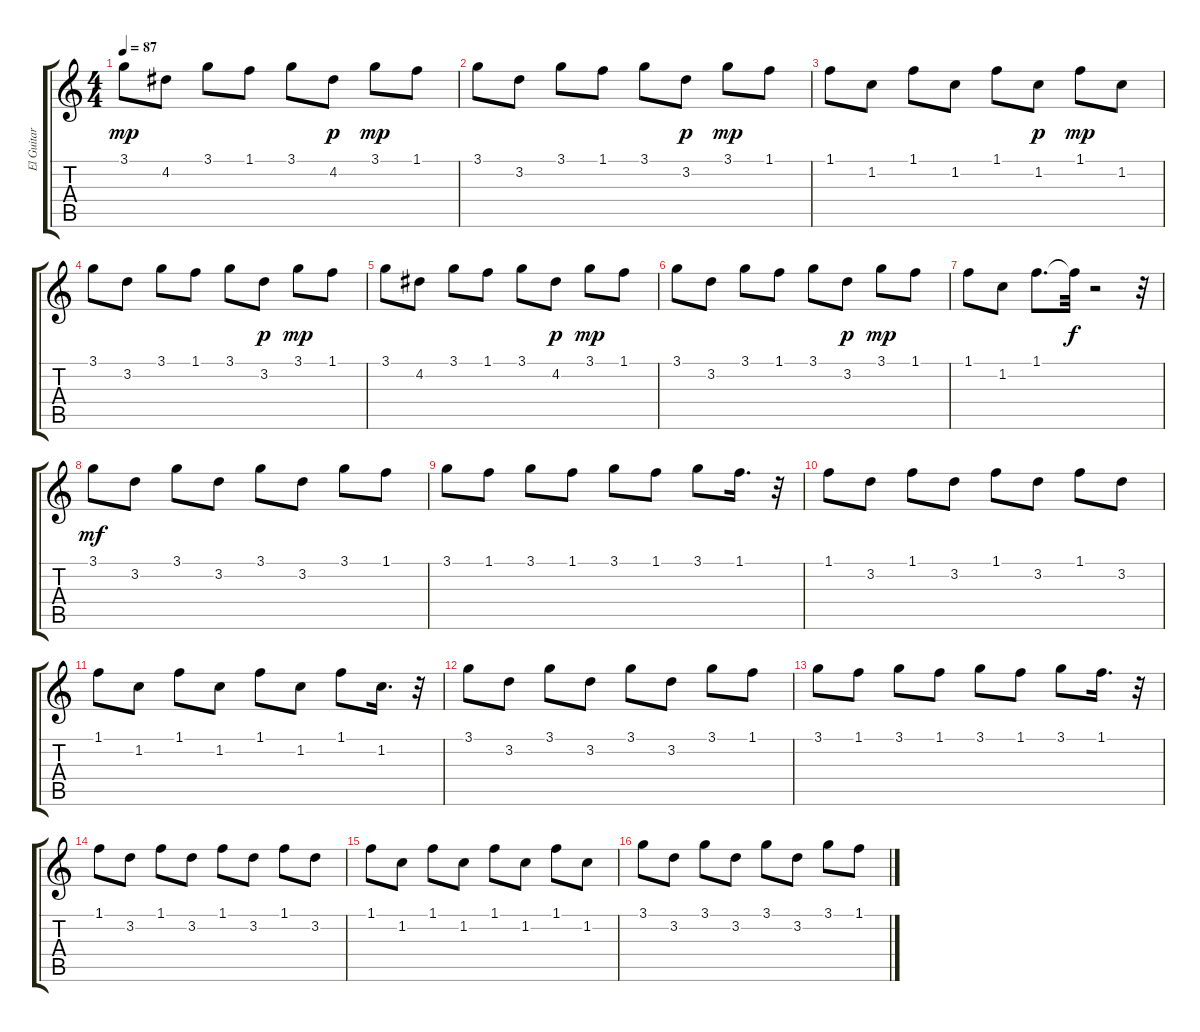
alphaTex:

\track ("El Guitar " "El Guitar ") {instrument electricguitarjazz}
\staff {score tabs}
\tuning (E4 B3 G3 D3 A2 E2) {hide}
\ts (4 4)
\tempo 87
\clef g2
\ks c
3.1.8{dy mp} 4.2.8 3.1.8 1.1.8 3.1.8 4.2.8{dy p} 3.1.8{dy mp} 1.1.8 |
3.1.8 3.2.8 3.1.8 1.1.8 3.1.8 3.2.8{dy p} 3.1.8{dy mp} 1.1.8 |
1.1.8 1.2.8 1.1.8 1.2.8 1.1.8 1.2.8{dy p} 1.1.8{dy mp} 1.2.8 |
3.1.8 3.2.8 3.1.8 1.1.8 3.1.8 3.2.8{dy p} 3.1.8{dy mp} 1.1.8 |
3.1.8 4.2.8 3.1.8 1.1.8 3.1.8 4.2.8{dy p} 3.1.8{dy mp} 1.1.8 |
3.1.8 3.2.8 3.1.8 1.1.8 3.1.8 3.2.8{dy p} 3.1.8{dy mp} 1.1.8 |
1.1.8 1.2.8 1.1.8{d} 1.1{t}.32{dy f} r.2 r.32 |
3.1.8{dy mf} 3.2.8 3.1.8 3.2.8 3.1.8 3.2.8 3.1.8 1.1.8 |
3.1.8 1.1.8 3.1.8 1.1.8 3.1.8 1.1.8 3.1.8 1.1.16{d} r.32 |
1.1.8 3.2.8 1.1.8 3.2.8 1.1.8 3.2.8 1.1.8 3.2.8 |
1.1.8 1.2.8 1.1.8 1.2.8 1.1.8 1.2.8 1.1.8 1.2.16{d} r.32 |
3.1.8 3.2.8 3.1.8 3.2.8 3.1.8 3.2.8 3.1.8 1.1.8 |
3.1.8 1.1.8 3.1.8 1.1.8 3.1.8 1.1.8 3.1.8 1.1.16{d} r.32 |
1.1.8 3.2.8 1.1.8 3.2.8 1.1.8 3.2.8 1.1.8 3.2.8 |
1.1.8 1.2.8 1.1.8 1.2.8 1.1.8 1.2.8 1.1.8 1.2.8 |
3.1.8 3.2.8 3.1.8 3.2.8 3.1.8 3.2.8 3.1.8 1.1.8
